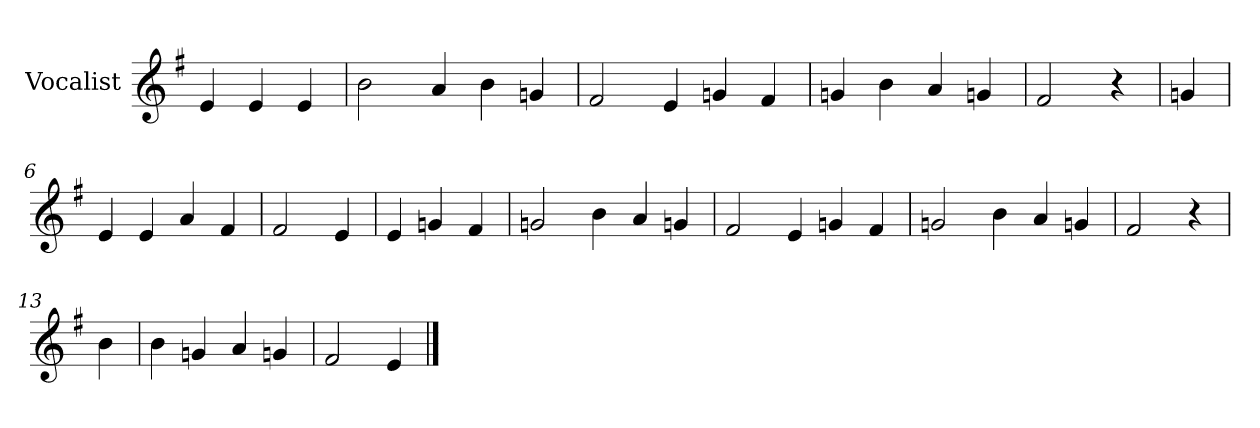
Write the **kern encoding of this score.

**kern
*part1
*staff1
*I"Vocalist
*k[f#]
*e:
=
4e
4e
4e
=1
2b
4a
4b
4gn
=2
2f#
4e
4gn
4f#
=3
4gn
4b
4a
4gn
=4
2f#
4r
=5
4gn
=6
4e
4e
4a
4f#
=7
2f#
4e
=8
4e
4gn
4f#
=9
2gn
4b
4a
4gn
=10
2f#
4e
4gn
4f#
=11
2gn
4b
4a
4gn
=12
2f#
4r
=13
4b
=14
4b
4gn
4a
4gn
=15
2f#
4e
==
*-
